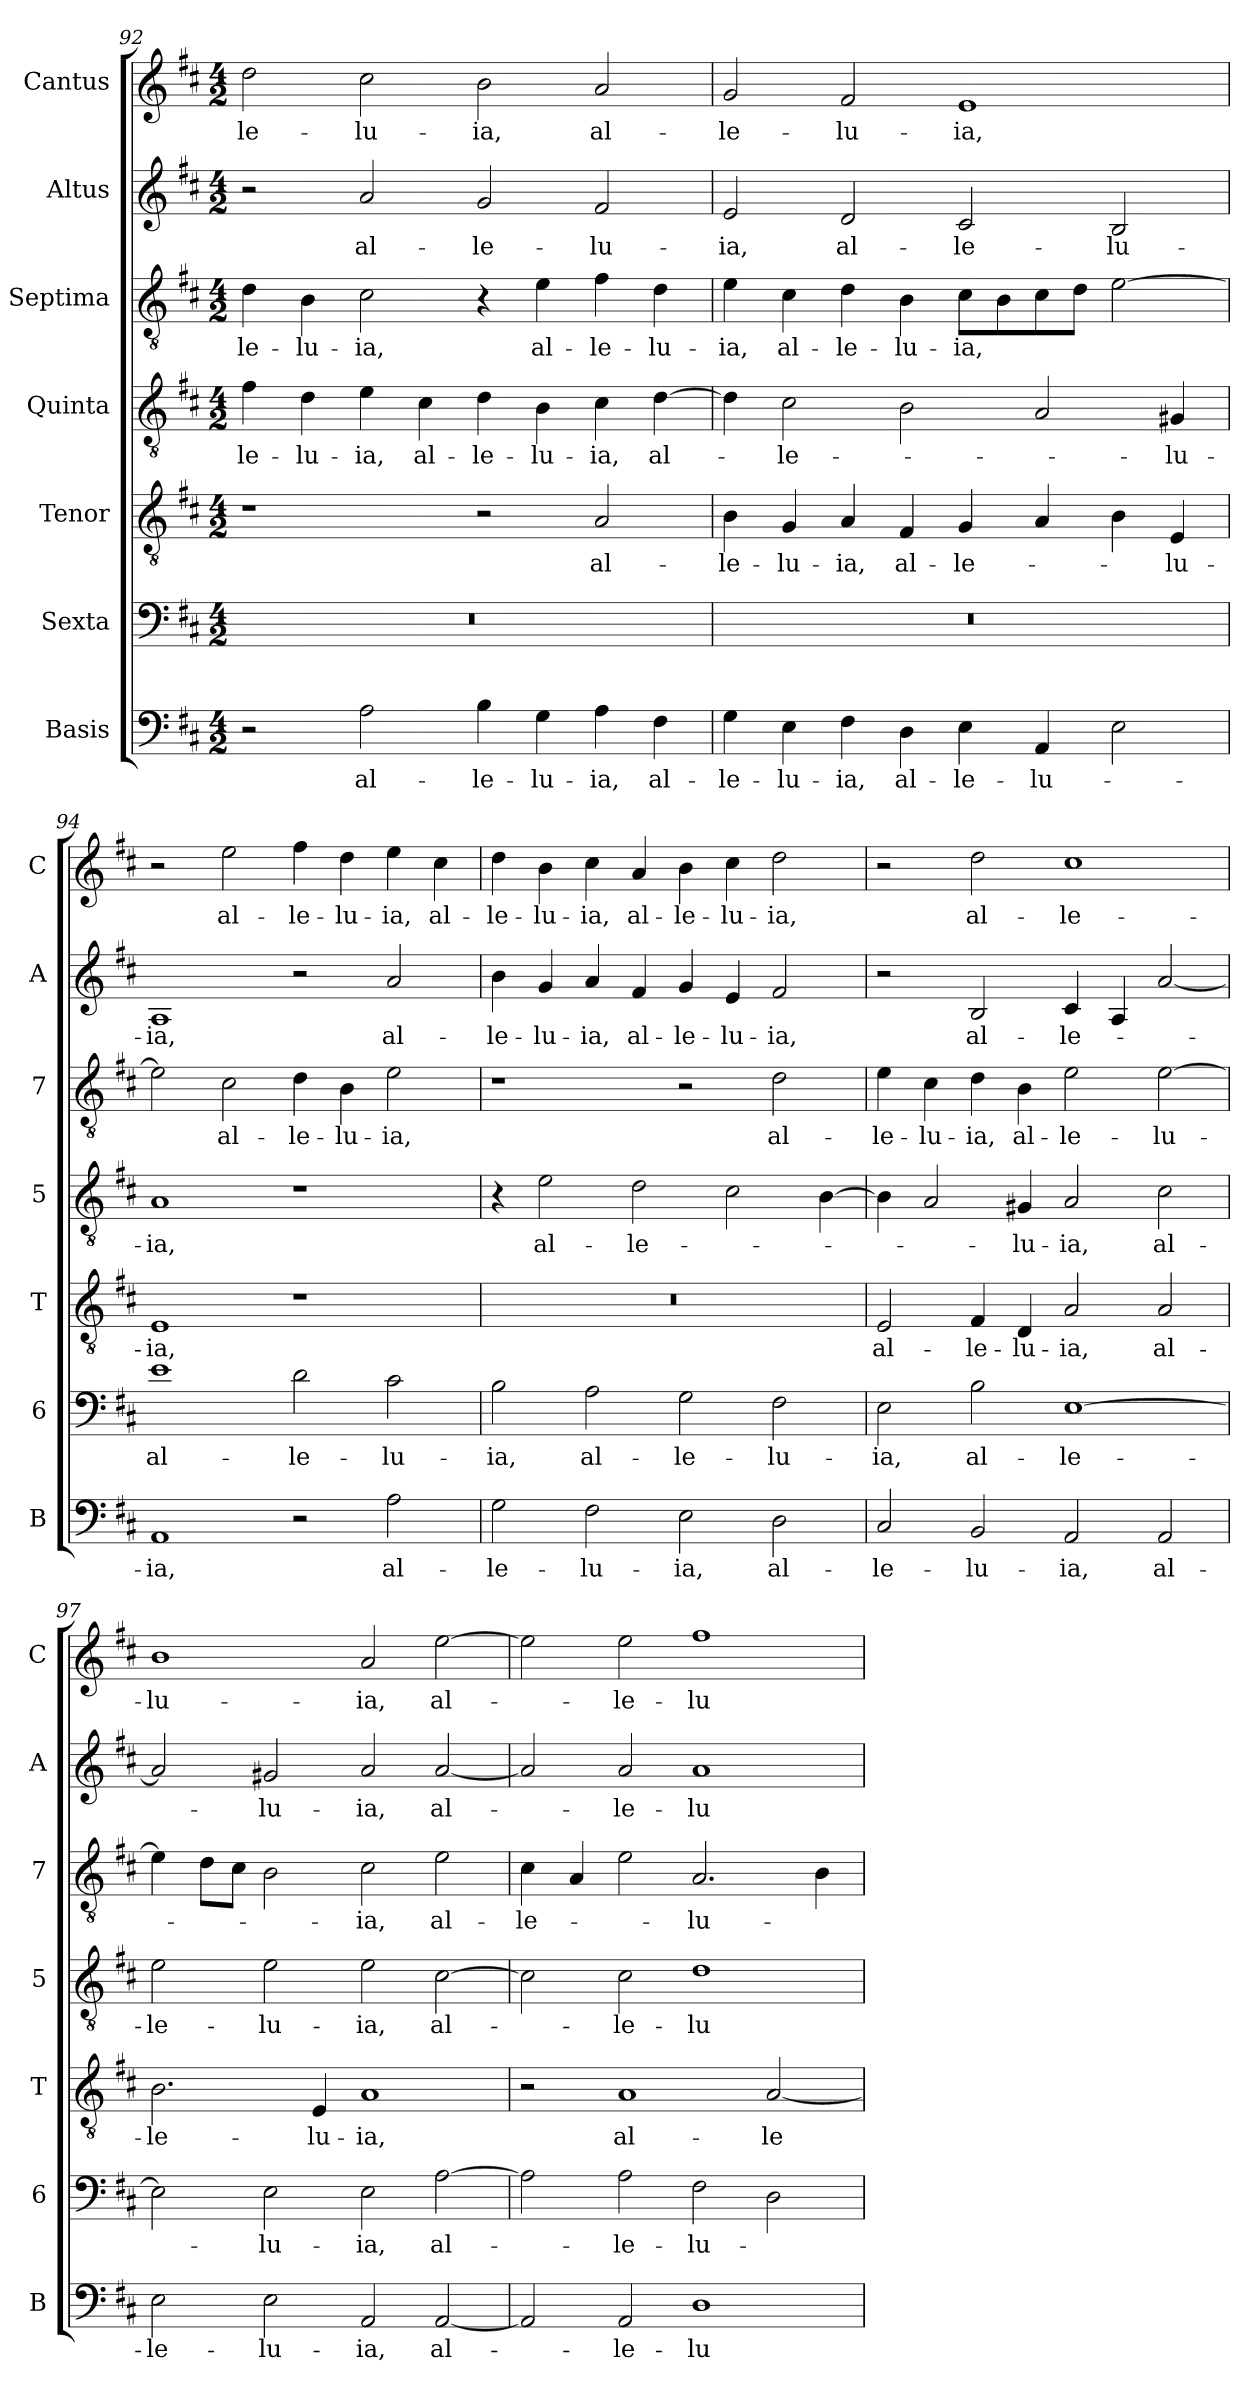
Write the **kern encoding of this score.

**kern	**text	**kern	**text	**kern	**text	**kern	**text	**kern	**text	**kern	**text	**kern	**text
*part7	*part7	*part6	*part6	*part5	*part5	*part4	*part4	*part3	*part3	*part2	*part2	*part1	*part1
*staff7	*staff7	*staff6	*staff6	*staff5	*staff5	*staff4	*staff4	*staff3	*staff3	*staff2	*staff2	*staff1	*staff1
*I"Basis	*	*I"Sexta	*	*I"Tenor	*	*I"Quinta	*	*I"Septima	*	*I"Altus	*	*I"Cantus	*
*I'B	*	*I'6	*	*I'T	*	*I'5	*	*I'7	*	*I'A	*	*I'C	*
*clefF4	*	*clefF4	*	*clefGv2	*	*clefGv2	*	*clefGv2	*	*clefG2	*	*clefG2	*
*k[f#c#]	*	*k[f#c#]	*	*k[f#c#]	*	*k[f#c#]	*	*k[f#c#]	*	*k[f#c#]	*	*k[f#c#]	*
*D:	*	*D:	*	*D:	*	*D:	*	*D:	*	*D:	*	*D:	*
*M4/2	*	*M4/2	*	*M4/2	*	*M4/2	*	*M4/2	*	*M4/2	*	*M4/2	*
=92	=92	=92	=92	=92	=92	=92	=92	=92	=92	=92	=92	=92	=92
!	!	!	!	!	!	!	!LO:LY:b	!	!LO:LY:b	!	!	!	!LO:LY:b
2r	.	0r	.	1r	.	4f#\	-le-	4d\	-le-	2r	.	2dd\	-le-
!	!	!	!	!	!	!	!LO:LY:b	!	!LO:LY:b	!	!	!	!
.	.	.	.	.	.	4d\	-lu-	4B\	-lu-	.	.	.	.
!	!LO:LY:b	!	!	!	!	!	!LO:LY:b	!	!LO:LY:b	!	!LO:LY:b	!	!LO:LY:b
2A\	al-	.	.	.	.	4e\	-ia,	2c#\	-ia,	2a/	al-	2cc#\	-lu-
!	!	!	!	!	!	!	!LO:LY:b	!	!	!	!	!	!
.	.	.	.	.	.	4c#\	al-	.	.	.	.	.	.
!	!LO:LY:b	!	!	!	!	!	!LO:LY:b	!	!	!	!LO:LY:b	!	!LO:LY:b
4B\	-le-	.	.	2r	.	4d\	-le-	4r	.	2g/	-le-	2b\	-ia,
!	!LO:LY:b	!	!	!	!	!	!LO:LY:b	!	!LO:LY:b	!	!	!	!
4G\	-lu-	.	.	.	.	4B\	-lu-	4e\	al-	.	.	.	.
!	!LO:LY:b	!	!	!	!LO:LY:b	!	!LO:LY:b	!	!LO:LY:b	!	!LO:LY:b	!	!LO:LY:b
4A\	-ia,	.	.	2A/	al-	4c#\	-ia,	4f#\	-le-	2f#/	-lu-	2a/	al-
!	!LO:LY:b	!	!	!	!	!	!LO:LY:b	!	!LO:LY:b	!	!	!	!
4F#\	al-	.	.	.	.	[4d\	al-	4d\	-lu-	.	.	.	.
=93	=93	=93	=93	=93	=93	=93	=93	=93	=93	=93	=93	=93	=93
!	!LO:LY:b	!	!	!	!LO:LY:b	!	!	!	!LO:LY:b	!	!LO:LY:b	!	!LO:LY:b
4G\	-le-	0r	.	4B\	-le-	4d\]	.	4e\	-ia,	2e/	-ia,	2g/	-le-
!	!LO:LY:b	!	!	!	!LO:LY:b	!	!LO:LY:b	!	!LO:LY:b	!	!	!	!
4E\	-lu-	.	.	4G/	-lu-	2c#\	-le-	4c#\	al-	.	.	.	.
!	!LO:LY:b	!	!	!	!LO:LY:b	!	!	!	!LO:LY:b	!	!LO:LY:b	!	!LO:LY:b
4F#\	-ia,	.	.	4A/	-ia,	.	.	4d\	-le-	2d/	al-	2f#/	-lu-
!	!LO:LY:b	!	!	!	!LO:LY:b	!	!	!	!LO:LY:b	!	!	!	!
4D\	al-	.	.	4F#/	al-	2B\	.	4B\	-lu-	.	.	.	.
!	!LO:LY:b	!	!	!	!LO:LY:b	!	!	!	!LO:LY:b	!	!LO:LY:b	!	!LO:LY:b
4E\	-le-	.	.	4G/	-le-	.	.	8c#\L	-ia,	2c#/	-le-	1e	-ia,
.	.	.	.	.	.	.	.	8B\	.	.	.	.	.
!	!LO:LY:b	!	!	!	!	!	!	!	!	!	!	!	!
4AA/	-lu-	.	.	4A/	.	2A/	.	8c#\	.	.	.	.	.
.	.	.	.	.	.	.	.	8d\J	.	.	.	.	.
!	!	!	!	!	!	!	!	!	!	!	!LO:LY:b	!	!
2E\	.	.	.	4B\	.	.	.	[2e\	.	2B/	-lu-	.	.
!	!	!	!	!	!LO:LY:b	!	!LO:LY:b	!	!	!	!	!	!
.	.	.	.	4E/	-lu-	4G#X/	-lu-	.	.	.	.	.	.
=94	=94	=94	=94	=94	=94	=94	=94	=94	=94	=94	=94	=94	=94
!	!LO:LY:b	!	!LO:LY:b	!	!LO:LY:b	!	!LO:LY:b	!	!	!	!LO:LY:b	!	!
1AA	-ia,	1e	al-	1E	-ia,	1A	-ia,	2e\]	.	1A	-ia,	2r	.
!	!	!	!	!	!	!	!	!	!LO:LY:b	!	!	!	!LO:LY:b
.	.	.	.	.	.	.	.	2c#\	al-	.	.	2ee\	al-
!	!	!	!LO:LY:b	!	!	!	!	!	!LO:LY:b	!	!	!	!LO:LY:b
2r	.	2d\	-le-	1r	.	1r	.	4d\	-le-	2r	.	4ff#\	-le-
!	!	!	!	!	!	!	!	!	!LO:LY:b	!	!	!	!LO:LY:b
.	.	.	.	.	.	.	.	4B\	-lu-	.	.	4dd\	-lu-
!	!LO:LY:b	!	!LO:LY:b	!	!	!	!	!	!LO:LY:b	!	!LO:LY:b	!	!LO:LY:b
2A\	al-	2c#\	-lu-	.	.	.	.	2e\	-ia,	2a/	al-	4ee\	-ia,
!	!	!	!	!	!	!	!	!	!	!	!	!	!LO:LY:b
.	.	.	.	.	.	.	.	.	.	.	.	4cc#\	al-
!!LO:LB:g=z
=95	=95	=95	=95	=95	=95	=95	=95	=95	=95	=95	=95	=95	=95
!	!LO:LY:b	!	!LO:LY:b	!	!	!	!	!	!	!	!LO:LY:b	!	!LO:LY:b
2G\	-le-	2B\	-ia,	0r	.	4r	.	1r	.	4b\	-le-	4dd\	-le-
!	!	!	!	!	!	!	!LO:LY:b	!	!	!	!LO:LY:b	!	!LO:LY:b
.	.	.	.	.	.	2e\	al-	.	.	4g/	-lu-	4b\	-lu-
!	!LO:LY:b	!	!LO:LY:b	!	!	!	!	!	!	!	!LO:LY:b	!	!LO:LY:b
2F#\	-lu-	2A\	al-	.	.	.	.	.	.	4a/	-ia,	4cc#\	-ia,
!	!	!	!	!	!	!	!LO:LY:b	!	!	!	!LO:LY:b	!	!LO:LY:b
.	.	.	.	.	.	2d\	-le-	.	.	4f#/	al-	4a/	al-
!	!LO:LY:b	!	!LO:LY:b	!	!	!	!	!	!	!	!LO:LY:b	!	!LO:LY:b
2E\	-ia,	2G\	-le-	.	.	.	.	2r	.	4g/	-le-	4b\	-le-
!	!	!	!	!	!	!	!	!	!	!	!LO:LY:b	!	!LO:LY:b
.	.	.	.	.	.	2c#\	.	.	.	4e/	-lu-	4cc#\	-lu-
!	!LO:LY:b	!	!LO:LY:b	!	!	!	!	!	!LO:LY:b	!	!LO:LY:b	!	!LO:LY:b
2D\	al-	2F#\	-lu-	.	.	.	.	2d\	al-	2f#/	-ia,	2dd\	-ia,
.	.	.	.	.	.	[4B\	.	.	.	.	.	.	.
=96	=96	=96	=96	=96	=96	=96	=96	=96	=96	=96	=96	=96	=96
!	!LO:LY:b	!	!LO:LY:b	!	!LO:LY:b	!	!	!	!LO:LY:b	!	!	!	!
2C#/	-le-	2E\	-ia,	2E/	al-	4B\]	.	4e\	-le-	2r	.	2r	.
!	!	!	!	!	!	!	!	!	!LO:LY:b	!	!	!	!
.	.	.	.	.	.	2A/	.	4c#\	-lu-	.	.	.	.
!	!LO:LY:b	!	!LO:LY:b	!	!LO:LY:b	!	!	!	!LO:LY:b	!	!LO:LY:b	!	!LO:LY:b
2BB/	-lu-	2B\	al-	4F#/	-le-	.	.	4d\	-ia,	2B/	al-	2dd\	al-
!	!	!	!	!	!LO:LY:b	!	!LO:LY:b	!	!LO:LY:b	!	!	!	!
.	.	.	.	4D/	-lu-	4G#X/	-lu-	4B\	al-	.	.	.	.
!	!LO:LY:b	!	!LO:LY:b	!	!LO:LY:b	!	!LO:LY:b	!	!LO:LY:b	!	!LO:LY:b	!	!LO:LY:b
2AA/	-ia,	[1E	-le-	2A/	-ia,	2A/	-ia,	2e\	-le-	4c#/	-le-	1cc#	-le-
.	.	.	.	.	.	.	.	.	.	4A/	.	.	.
!	!LO:LY:b	!	!	!	!LO:LY:b	!	!LO:LY:b	!	!LO:LY:b	!	!	!	!
2AA/	al-	.	.	2A/	al-	2c#\	al-	[2e\	-lu-	[2a/	.	.	.
=97	=97	=97	=97	=97	=97	=97	=97	=97	=97	=97	=97	=97	=97
!	!LO:LY:b	!	!	!	!LO:LY:b	!	!LO:LY:b	!	!	!	!	!	!LO:LY:b
2E\	-le-	2E\]	.	2.B\	-le-	2e\	-le-	4e\]	.	2a/]	.	1b	-lu-
.	.	.	.	.	.	.	.	8d\L	.	.	.	.	.
.	.	.	.	.	.	.	.	8c#\J	.	.	.	.	.
!	!LO:LY:b	!	!LO:LY:b	!	!	!	!LO:LY:b	!	!	!	!LO:LY:b	!	!
2E\	-lu-	2E\	-lu-	.	.	2e\	-lu-	2B\	.	2g#X/	-lu-	.	.
!	!	!	!	!	!LO:LY:b	!	!	!	!	!	!	!	!
.	.	.	.	4E/	-lu-	.	.	.	.	.	.	.	.
!	!LO:LY:b	!	!LO:LY:b	!	!LO:LY:b	!	!LO:LY:b	!	!LO:LY:b	!	!LO:LY:b	!	!LO:LY:b
2AA/	-ia,	2E\	-ia,	1A	-ia,	2e\	-ia,	2c#\	-ia,	2a/	-ia,	2a/	-ia,
!	!LO:LY:b	!	!LO:LY:b	!	!	!	!LO:LY:b	!	!LO:LY:b	!	!LO:LY:b	!	!LO:LY:b
[2AA/	al-	[2A\	al-	.	.	[2c#\	al-	2e\	al-	[2a/	al-	[2ee\	al-
=98	=98	=98	=98	=98	=98	=98	=98	=98	=98	=98	=98	=98	=98
!	!	!	!	!	!	!	!	!	!LO:LY:b	!	!	!	!
2AA/]	.	2A\]	.	2r	.	2c#\]	.	4c#\	-le-	2a/]	.	2ee\]	.
.	.	.	.	.	.	.	.	4A/	.	.	.	.	.
!	!LO:LY:b	!	!LO:LY:b	!	!LO:LY:b	!	!LO:LY:b	!	!	!	!LO:LY:b	!	!LO:LY:b
2AA/	-le-	2A\	-le-	1A	al-	2c#\	-le-	2e\	.	2a/	-le-	2ee\	-le-
!	!LO:LY:b	!	!LO:LY:b	!	!	!	!LO:LY:b	!	!LO:LY:b	!	!LO:LY:b	!	!LO:LY:b
1D	-lu-	2F#\	-lu-	.	.	1d	-lu-	2.A/	-lu-	1a	-lu-	1ff#	-lu-
!	!	!	!	!	!LO:LY:b	!	!	!	!	!	!	!	!
.	.	2D\	.	[2A/	-le-	.	.	.	.	.	.	.	.
.	.	.	.	.	.	.	.	4B\	.	.	.	.	.
=	=	=	=	=	=	=	=	=	=	=	=	=	=
*-	*-	*-	*-	*-	*-	*-	*-	*-	*-	*-	*-	*-	*-
